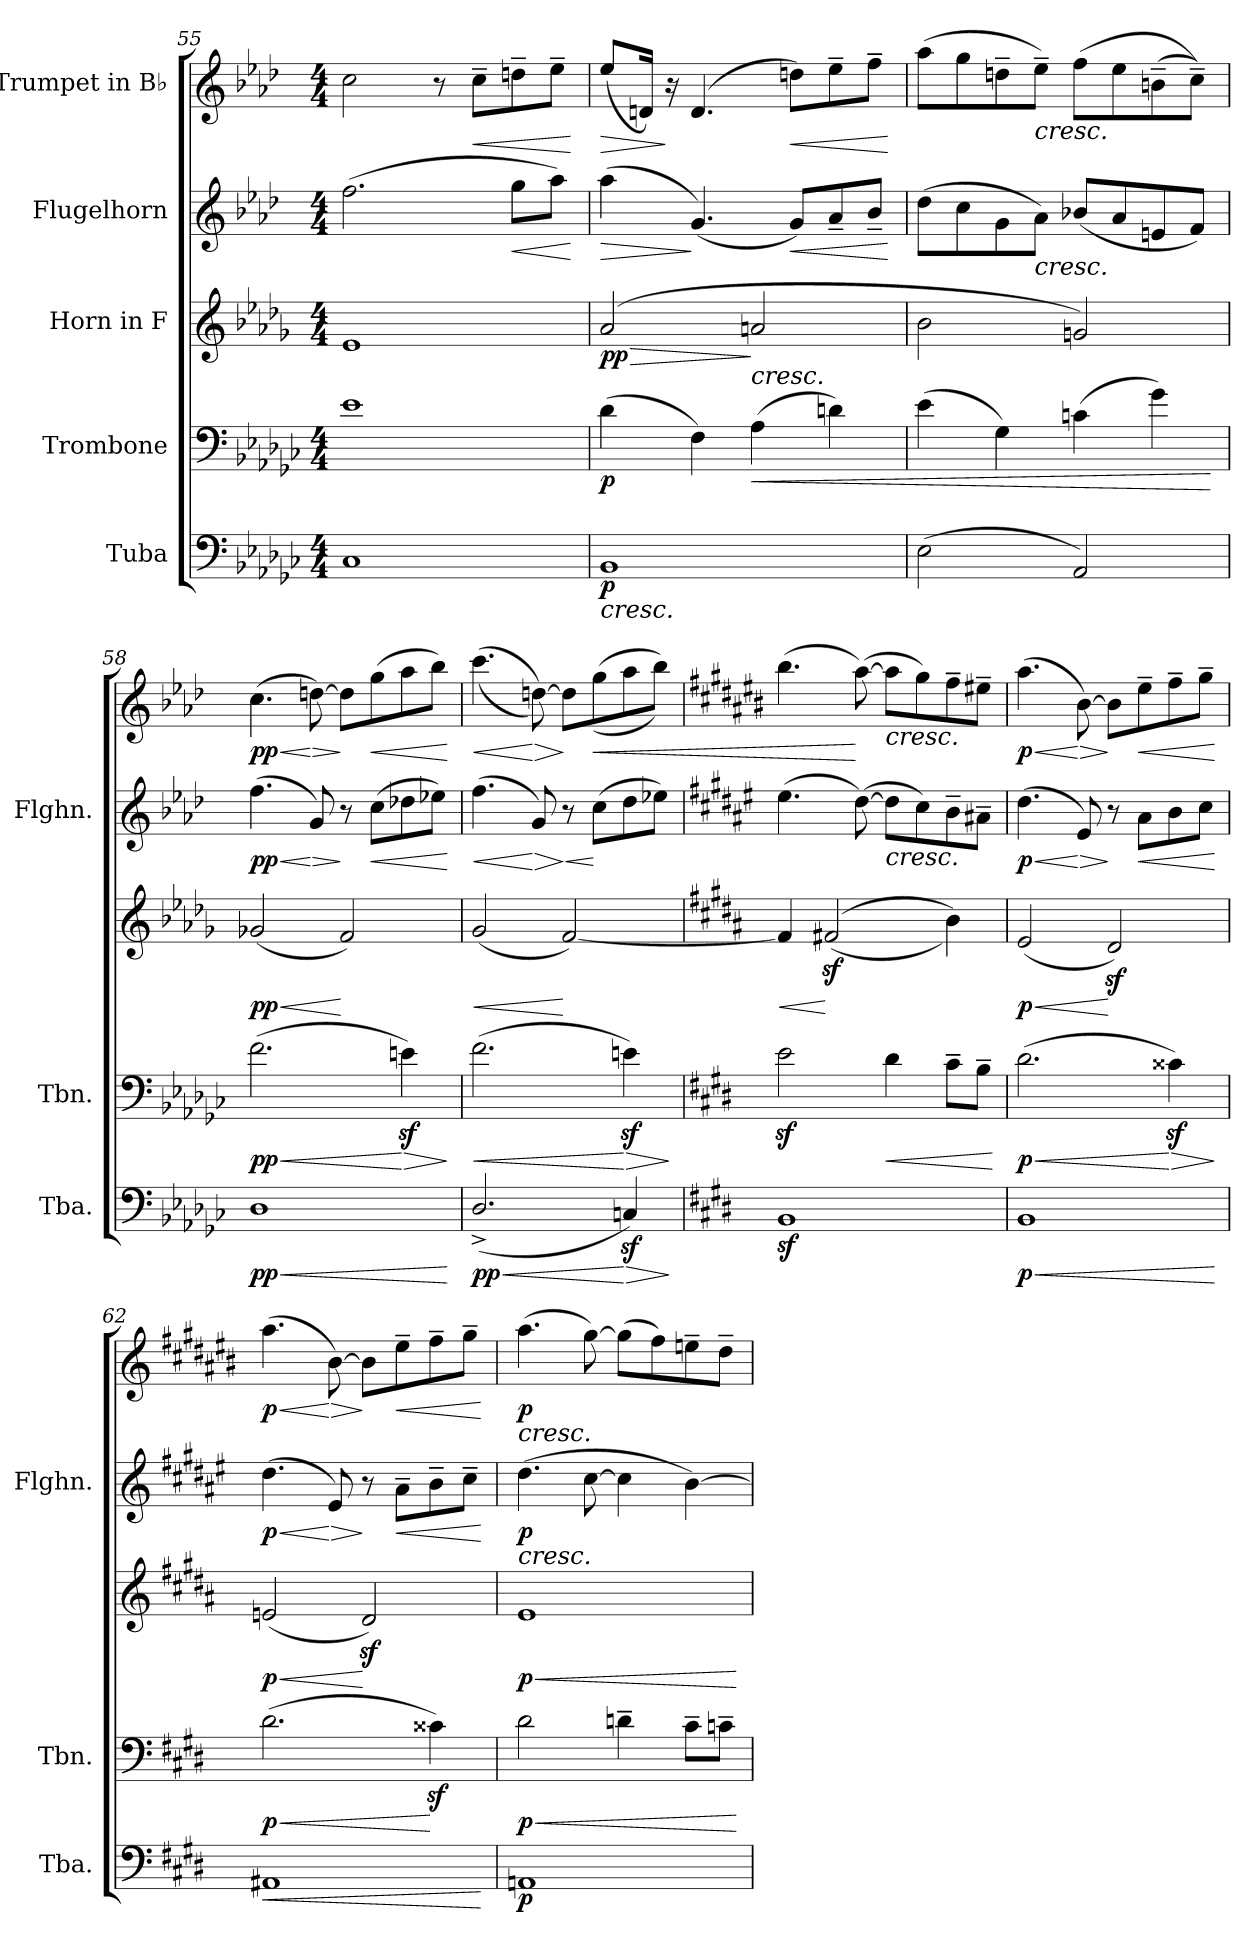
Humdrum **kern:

**kern	**dynam	**kern	**dynam	**kern	**dynam	**kern	**dynam	**kern	**dynam
*part5	*part5	*part4	*part4	*part3	*part3	*part2	*part2	*part1	*part1
*staff5	*staff5	*staff4	*staff4	*staff3	*staff3	*staff2	*staff2	*staff1	*staff1
*I"Tuba	*	*I"Trombone	*	*I"Horn in F	*	*I"Flugelhorn	*	*I"Trumpet in B♭	*
*I'Tba.	*	*I'Tbn.	*	*	*	*I'Flghn.	*	*	*
*clefF4	*	*clefF4	*	*clefG2	*	*clefG2	*	*clefG2	*
*	*	*	*	*ITrd4c7	*	*ITrd1c2	*	*ITrd-2c-3	*
*k[b-e-a-d-g-c-]	*	*k[b-e-a-d-g-c-]	*	*k[b-e-a-d-g-c-]	*	*k[b-e-a-d-g-c-]	*	*k[b-e-a-d-g-c-f-]	*
*M4/4	*	*M4/4	*	*M4/4	*	*M4/4	*	*M4/4	*
=55	=55	=55	=55	=55	=55	=55	=55	=55	=55
1C-	.	1e-	.	1A-	.	(>2.ee-\	.	2ee-\	.
.	.	.	.	.	.	.	.	8r	.
!	!	!	!	!	!	!	!	!	!LO:HP:b
.	.	.	.	.	.	.	.	8ee-~\L	<
!	!	!	!	!	!	!	!LO:HP:b	!	!
.	.	.	.	.	.	8ff\L	<	8ffn~\	.
.	.	.	.	.	.	8gg-\J)	.	8gg-~\J	.
.	.	.	.	.	.	.	[	.	[
!!LO:LB:g=z
=56	=56	=56	=56	=56	=56	=56	=56	=56	=56
!LO:TX:b:i:t=cresc.	!	!	!	!	!	!	!	!	!
!	!LO:DY:b	!	!LO:DY:b	!	!LO:HP:b	!	!LO:HP:b	!	!LO:HP:b
!	!	!	!	!	!LO:DY:n=1:b	!	!	!	!
!	!	!	!	!	!LO:DY:n=2:b	!	!	!	!
1BB-	p	(>4d-\	p	(>2d-/	> p p	(>4gg-\	>	(<8gg-/L	>
.	.	.	.	.	.	.	.	16fn/Jk)	.
.	.	.	.	.	.	.	.	16r	]
.	.	4F\)	.	.	.	(<4.f/)	]	(>4.f/	.
!	!	!	!	!LO:TX:b:i:t=cresc.	!	!	!	!	!
!	!	!	!LO:HP:b	!	!	!	!	!	!
.	.	(>4A-\	<	2dn/	]	.	.	.	.
!	!	!	!	!	!	!	!LO:HP:b	!	!LO:HP:b
.	.	.	.	.	.	8f/L)	<	8ffn\L)	<
.	.	4dn\)	.	.	.	8g-~/	.	8gg-~\	.
.	.	.	.	.	.	8a-~/J	.	8aa-~\J	.
.	.	.	.	.	.	.	[	.	[
=57	=57	=57	=57	=57	=57	=57	=57	=57	=57
(>2E-\	.	(>4e-\	.	2e-\	.	(>8cc-\L	.	(>8ccc-\L	.
.	.	.	.	.	.	8b-\	.	8bb-\	.
.	.	4G-\)	.	.	.	8f\	.	8ffn~\	.
!	!	!	!	!	!	!	!	!LO:TX:b:i:t=cresc.	!
!	!	!	!	!	!	!LO:TX:b:i:t=cresc.	!	!	!
.	.	.	.	.	.	8g-\J)	.	8gg-~\J)	.
2AA-/)	.	(>4cn\	.	2cn/)	.	(<8a-X/L	.	(>8aa-\L	.
.	.	.	.	.	.	8g-/	.	8gg-\	.
.	.	4g-\)	.	.	.	8dn/	.	(>8ddn~\	.
.	.	.	.	.	.	8e-/J)	.	8ee-~\J))	.
.	.	.	[	.	.	.	.	.	.
=58	=58	=58	=58	=58	=58	=58	=58	=58	=58
!	!LO:HP:b	!	!LO:HP:b	!	!LO:HP:b	!	!LO:HP:b	!	!LO:HP:b
!	!LO:DY:n=1:b	!	!LO:DY:n=1:b	!	!LO:DY:n=1:b	!	!LO:DY:n=1:b	!	!LO:DY:n=1:b
1D-	< pp	(>2.f\	< pp	(<2c-X/	< pp	(>4.ee-\	< pp	(>4.ee-\	< pp
!	!	!	!	!	!	!	!LO:HP:n=1:b	!	!LO:HP:n=1:b
.	.	.	.	.	.	8f/)	[ >	[8ffn\)	[ >
.	.	.	.	2B-/)	[	8r	]	8ff\L]	]
!	!	!	!	!	!	!	!LO:HP:b	!	!LO:HP:b
.	.	.	.	.	.	(>8b-\L	<	(>8bb-\	<
!	!	!	!LO:HP:n=1:b	!	!	!	!	!	!
.	.	4enz<\)	[ >	.	.	8cc-X\	.	8ccc-\	.
.	.	.	.	.	.	8dd-X\J)	.	8ddd-\J)	.
.	[	.	]	.	.	.	[	.	[
=59	=59	=59	=59	=59	=59	=59	=59	=59	=59
!	!LO:HP:b	!	!LO:HP:b	!	!LO:HP:b	!	!LO:HP:b	!	!LO:HP:b
!	!LO:DY:n=1:b	!	!	!	!	!	!	!	!
(<2.D-^/	< pp	(>2.f\	<	(<2c-/	<	(>4.ee-\	<	(>(>4.eee-\	<
!	!	!	!	!	!	!	!LO:HP:n=1:b	!	!LO:HP:n=1:b
.	.	.	.	.	.	8f/)	[ >	[8ffn\))	[ >
!	!	!	!	!	!	!	!LO:HP:n=1:b	!	!
.	.	.	.	[2B-/)	[	8r	] <	8ff\L]	]
!	!	!	!	!	!	!	!	!	!LO:HP:b
.	.	.	.	.	.	(>8b-\L	[	(>(>8bb-\	<
!	!LO:HP:n=1:b	!	!LO:HP:n=1:b	!	!	!	!	!	!
4Cnz</)	[ >	4enz<\)	[ >	.	.	8cc-\	.	8ccc-\	.
.	.	.	.	.	.	8dd-X\J)	.	8ddd-\J))	.
.	]	.	]	.	.	.	.	.	.
=60	=60	=60	=60	=60	=60	=60	=60	=60	=60
*k[f#c#g#d#]	*	*k[f#c#g#d#]	*	*k[f#c#g#d#]	*	*k[f#c#g#d#]	*	*k[f#c#g#d#]	*
!	!	!	!	!	!LO:HP:b	!	!	!	!
1BBz<	.	2ez<\	.	4B-/]	<	(>4.dd#\	.	(>4.ddd#\	.
.	.	.	.	(>(>2Bnz</	[	.	.	.	.
.	.	.	.	.	.	(>[8cc#\)	.	(>[8ccc#\)	[
!	!	!	!	!	!	!	!	!LO:TX:b:i:t=cresc.	!
!	!	!	!	!	!	!LO:TX:b:i:t=cresc.	!	!	!
!	!	!	!LO:HP:b	!	!	!	!	!	!
.	.	4d#\	<	.	.	8cc#\L]	.	8ccc#\L]	.
.	.	.	.	.	.	8b\)	.	8bb\)	.
.	.	8c#~\L	.	4e\))	.	8a~\	.	8aa~\	.
.	.	8B~\J	.	.	.	8g#X~\J	.	8gg#X~\J	.
.	.	.	[	.	.	.	.	.	.
=61	=61	=61	=61	=61	=61	=61	=61	=61	=61
!	!LO:HP:b	!	!LO:HP:b	!	!LO:HP:b	!	!LO:HP:b	!	!LO:HP:b
!	!LO:DY:n=1:b	!	!LO:DY:n=1:b	!	!LO:DY:n=1:b	!	!LO:DY:n=1:b	!	!LO:DY:n=1:b
1BB	< p	(>2.d#\	< p	(<2A/	< p	(>4.cc#\	< p	(>4.ccc#\	< p
!	!	!	!	!	!	!	!LO:HP:n=1:b	!	!LO:HP:n=1:b
.	.	.	.	.	.	8d#/)	[ >	[8dd#\)	[ >
.	.	.	.	2G#z</)	[	8r	]	8dd#\L]	]
!	!	!	!	!	!	!	!LO:HP:b	!	!LO:HP:b
.	.	.	.	.	.	8g#\L	<	8gg#~\	<
!	!	!	!LO:HP:n=1:b	!	!	!	!	!	!
.	.	4c##Xz<\)	[ >	.	.	8a\	.	8aa~\	.
.	.	.	.	.	.	8b\J	.	8bb~\J	.
.	[	.	]	.	.	.	[	.	[
=62	=62	=62	=62	=62	=62	=62	=62	=62	=62
!	!LO:HP:b	!	!LO:HP:b	!	!LO:HP:b	!	!LO:HP:b	!	!LO:HP:b
!	!	!	!LO:DY:n=1:b	!	!LO:DY:n=1:b	!	!LO:DY:n=1:b	!	!LO:DY:n=1:b
1AA#X	<	(>2.d#\	< p	(<2An/	< p	(>4.cc#\	< p	(>4.ccc#\	< p
!	!	!	!	!	!	!	!LO:HP:n=1:b	!	!LO:HP:n=1:b
.	.	.	.	.	.	8d#/)	[ >	[8dd#\)	[ >
.	.	.	.	2G#z</)	[	8r	]	8dd#\L]	]
!	!	!	!	!	!	!	!LO:HP:b	!	!LO:HP:b
.	.	.	.	.	.	8g#~\L	<	8gg#~\	<
.	.	4c##Xz<\)	[	.	.	8a~\	.	8aa~\	.
.	.	.	.	.	.	8b~\J	.	8bb~\J	.
.	[	.	.	.	.	.	[	.	[
!!LO:LB:g=z
=63	=63	=63	=63	=63	=63	=63	=63	=63	=63
!	!	!	!	!	!	!	!	!LO:TX:b:i:t=cresc.	!
!	!	!	!	!	!	!LO:TX:b:i:t=cresc.	!	!	!
!	!LO:DY:b	!	!LO:HP:b	!	!LO:HP:b	!	!	!	!
!	!	!	!LO:DY:n=1:b	!	!LO:DY:n=1:b	!	!LO:DY:b	!	!LO:DY:b
1AAn	p	2d#\	< p	1A	< p	(>4.cc#\	p	(>4.ccc#\	p
.	.	.	.	.	.	[8b\	.	[8bb\)	.
.	.	4dn~\	.	.	.	4b\]	.	(>8bb\L]	.
.	.	.	.	.	.	.	.	8aa\)	.
.	.	8c#~\L	.	.	.	[4a\)	.	8ggn~\	.
.	.	8cn~\J	.	.	.	.	.	8ff#~\J	.
.	.	.	[	.	[	.	.	.	.
=	=	=	=	=	=	=	=	=	=
*-	*-	*-	*-	*-	*-	*-	*-	*-	*-
